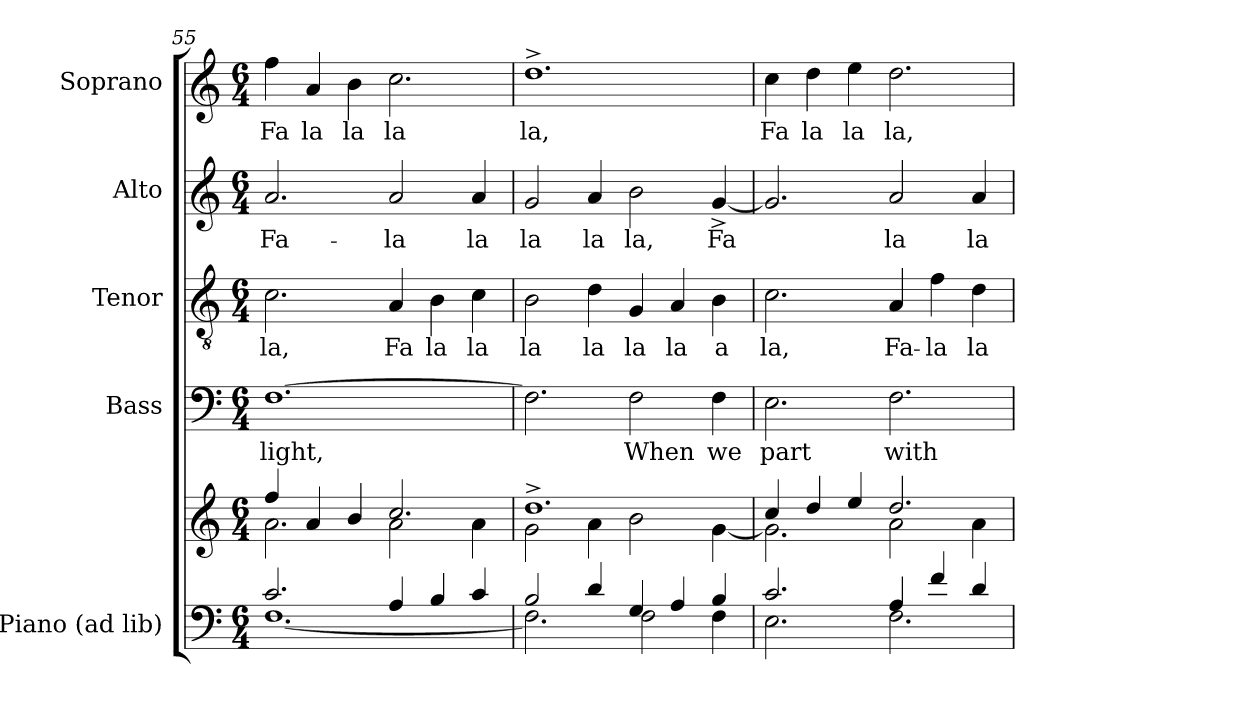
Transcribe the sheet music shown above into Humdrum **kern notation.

**kern	**kern	**kern	**text	**kern	**text	**kern	**text	**kern	**text
*part5	*part5	*part4	*part4	*part3	*part3	*part2	*part2	*part1	*part1
*staff6	*staff5	*staff4	*staff4	*staff3	*staff3	*staff2	*staff2	*staff1	*staff1
*I"Piano (ad lib)	*	*I"Bass	*	*I"Tenor	*	*I"Alto	*	*I"Soprano	*
*I'Pno.	*	*I'B.	*	*I'T.	*	*I'A.	*	*I'S.	*
!!LO:PB:g=z
*clefF4	*clefG2	*clefF4	*	*clefGv2	*	*clefG2	*	*clefG2	*
*	*	*	*	*ITrd7c12	*	*	*	*	*
*k[]	*k[]	*k[]	*	*k[]	*	*k[]	*	*k[]	*
*C:	*C:	*C:	*	*C:	*	*C:	*	*C:	*
*M6/4	*M6/4	*M6/4	*	*M6/4	*	*M6/4	*	*M6/4	*
=55	=55	=55	=55	=55	=55	=55	=55	=55	=55
*^	*^	*	*	*	*	*	*	*	*
!	!	!	!	!	!LO:LY:b:color=#000000	!	!	!	!	!	!
!	!	!	!	!	!	!	!LO:LY:b:color=#000000	!	!	!	!
!	!	!	!	!	!	!	!	!	!LO:LY:b:color=#000000	!	!
!	!	!	!	!	!	!	!	!	!	!	!LO:LY:b:color=#000000
2.ci/	[<1.Fi	4ffi/	2.ai\	[>1.Fi	light,	2.Ci\	la,	2.ai/	Fa-	4ffi\	Fa
!	!	!	!	!	!	!	!	!	!	!	!LO:LY:b:color=#000000
.	.	4ai/	.	.	.	.	.	.	.	4ai/	la
!	!	!	!	!	!	!	!	!	!	!	!LO:LY:b:color=#000000
.	.	4bi/	.	.	.	.	.	.	.	4bi\	la
!	!	!	!	!	!	!	!LO:LY:b:color=#000000	!	!	!	!
!	!	!	!	!	!	!	!	!	!LO:LY:b:color=#000000	!	!
!	!	!	!	!	!	!	!	!	!	!	!LO:LY:b:color=#000000
4Ai/	.	2.cci/	2ai\	.	.	4AAi/	Fa	2ai/	-la	2.cci\	la
!	!	!	!	!	!	!	!LO:LY:b:color=#000000	!	!	!	!
4Bi/	.	.	.	.	.	4BBi\	la	.	.	.	.
!	!	!	!	!	!	!	!LO:LY:b:color=#000000	!	!	!	!
!	!	!	!	!	!	!	!	!	!LO:LY:b:color=#000000	!	!
4ci/	.	.	4ai\	.	.	4Ci\	la	4ai/	la	.	.
=56	=56	=56	=56	=56	=56	=56	=56	=56	=56	=56	=56
!	!	!	!	!	!	!	!LO:LY:b:color=#000000	!	!	!	!
!	!	!	!	!	!	!	!	!	!LO:LY:b:color=#000000	!	!
!	!	!	!	!	!	!	!	!	!	!	!LO:LY:b:color=#000000
2Bi/	2.Fi\]	1.dd^i	2gi\	2.Fi\]	.	2BBi\	la	2gi/	la	1.dd^i	la,
!	!	!	!	!	!	!	!LO:LY:b:color=#000000	!	!	!	!
!	!	!	!	!	!	!	!	!	!LO:LY:b:color=#000000	!	!
4di/	.	.	4ai\	.	.	4Di\	la	4ai/	la	.	.
!	!	!	!	!	!LO:LY:b:color=#000000	!	!	!	!	!	!
!	!	!	!	!	!	!	!LO:LY:b:color=#000000	!	!	!	!
!	!	!	!	!	!	!	!	!	!LO:LY:b:color=#000000	!	!
4Gi/	2Fi\	.	2bi\	2Fi\	When	4GGi/	la	2bi\	la,	.	.
!	!	!	!	!	!	!	!LO:LY:b:color=#000000	!	!	!	!
4Ai/	.	.	.	.	.	4AAi/	la	.	.	.	.
!	!	!	!	!	!LO:LY:b:color=#000000	!	!	!	!	!	!
!	!	!	!	!	!	!	!LO:LY:b:color=#000000	!	!	!	!
!	!	!	!	!	!	!	!	!	!LO:LY:b:color=#000000	!	!
4Bi/	4Fi\	.	[<4gi\	4Fi\	we	4BBi\	a	[<4g^i/	Fa	.	.
=57	=57	=57	=57	=57	=57	=57	=57	=57	=57	=57	=57
!	!	!	!	!	!LO:LY:b:color=#000000	!	!	!	!	!	!
!	!	!	!	!	!	!	!LO:LY:b:color=#000000	!	!	!	!
!	!	!	!	!	!	!	!	!	!	!	!LO:LY:b:color=#000000
2.ci/	2.Ei\	4cci/	2.gi\]	2.Ei\	part	2.Ci\	la,	2.gi/]	.	4cci\	Fa
!	!	!	!	!	!	!	!	!	!	!	!LO:LY:b:color=#000000
.	.	4ddi/	.	.	.	.	.	.	.	4ddi\	la
!	!	!	!	!	!	!	!	!	!	!	!LO:LY:b:color=#000000
.	.	4eei/	.	.	.	.	.	.	.	4eei\	la
!	!	!	!	!	!LO:LY:b:color=#000000	!	!	!	!	!	!
!	!	!	!	!	!	!	!LO:LY:b:color=#000000	!	!	!	!
!	!	!	!	!	!	!	!	!	!LO:LY:b:color=#000000	!	!
!	!	!	!	!	!	!	!	!	!	!	!LO:LY:b:color=#000000
4Ai/	2.Fi\	2.ddi/	2ai\	2.Fi\	with	4AAi/	Fa-	2ai/	la	2.ddi\	la,
!	!	!	!	!	!	!	!LO:LY:b:color=#000000	!	!	!	!
4fi/	.	.	.	.	.	4Fi\	-la	.	.	.	.
!	!	!	!	!	!	!	!LO:LY:b:color=#000000	!	!	!	!
!	!	!	!	!	!	!	!	!	!LO:LY:b:color=#000000	!	!
4di/	.	.	4ai\	.	.	4Di\	la	4ai/	la	.	.
*v	*v	*	*	*	*	*	*	*	*	*	*
*	*v	*v	*	*	*	*	*	*	*	*
=	=	=	=	=	=	=	=	=	=
*-	*-	*-	*-	*-	*-	*-	*-	*-	*-
